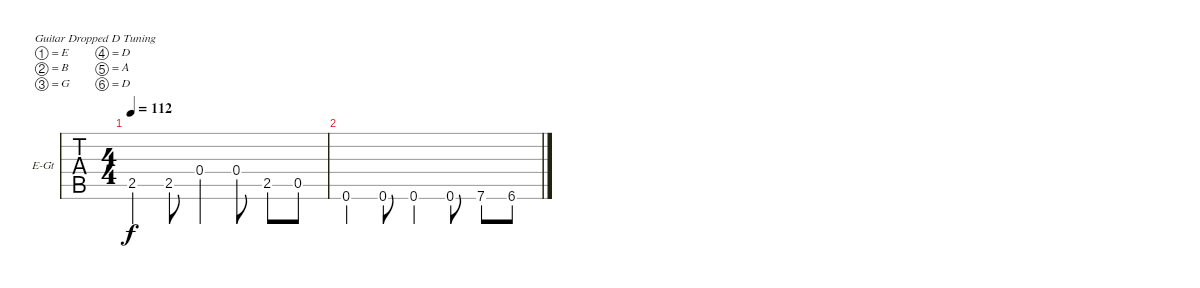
\defaultSystemsLayout 4
\bracketExtendMode groupsimilarinstruments
\firstSystemTrackNameOrientation horizontal
\otherSystemsTrackNameOrientation horizontal
\track ("melody gtr" "E-Gt") {instrument electricguitarclean}
\staff {tabs}
\tuning (E4 B3 G3 D3 A2 D2)
\ts (4 4)
\tempo 112
\clef g2
\ks c
2.5.4{dy f} 2.5.8 0.4.4 0.4.8 2.5.8 0.5.8 |
0.6.4 0.6.8 0.6.4 0.6.8 7.6.8 6.6.8
